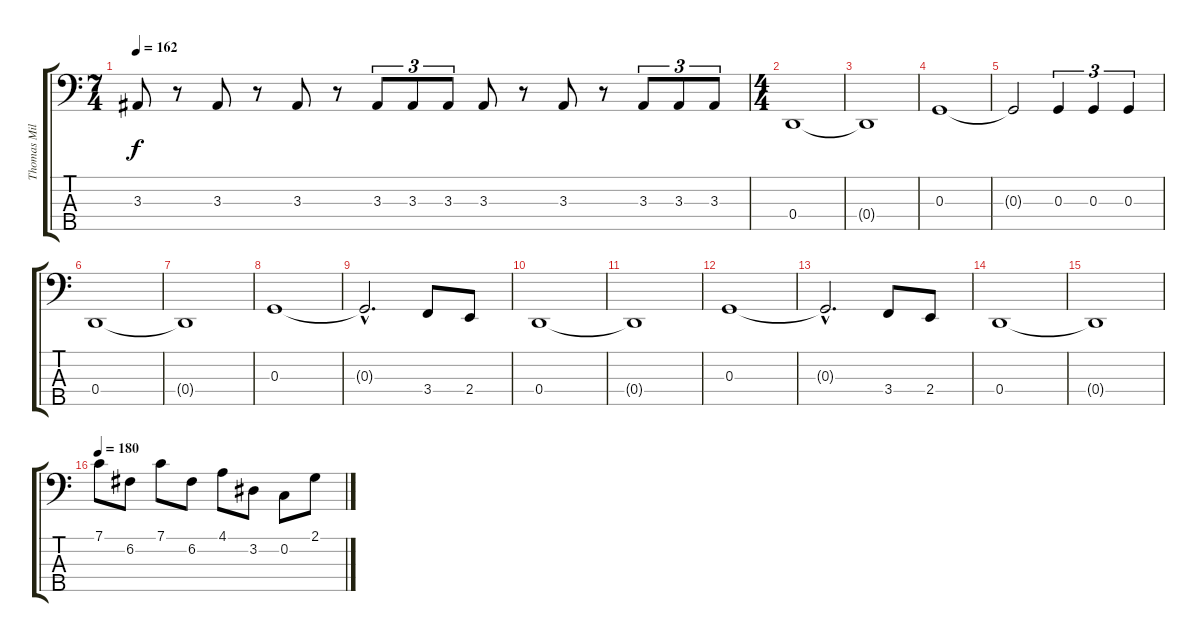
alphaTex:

\track ("Thomas Miller" "Thomas Mil") {instrument electricbassfinger}
\staff {score tabs}
\tuning (F2 C2 G1 D1 A0) {hide}
\ts (7 4)
\tempo 162
\clef f4
\ks c
3.3.8{dy f} r.8 3.3.8 r.8 3.3.8 r.8 3.3.8{tu (3 2)} 3.3.8{tu (3 2)} 3.3.8{tu (3 2)} 3.3.8 r.8 3.3.8 r.8 3.3.8{tu (3 2)} 3.3.8{tu (3 2)} 3.3.8{tu (3 2)} |
\ts (4 4)
0.4.1 |
0.4{t}.1 |
0.3.1 |
0.3{t}.2 0.3.4{tu (3 2)} 0.3.4{tu (3 2)} 0.3.4{tu (3 2)} |
0.4.1 |
0.4{t}.1 |
0.3.1 |
0.3{hac t}.2{d} 3.4.8 2.4.8 |
0.4.1 |
0.4{t}.1 |
0.3.1 |
0.3{hac t}.2{d} 3.4.8{volume 16} 2.4.8 |
0.4.1 |
0.4{t}.1 |
\tempo 180
7.1.8 6.2.8 7.1.8 6.2.8 4.1.8 3.2.8 0.2.8 2.1.8
